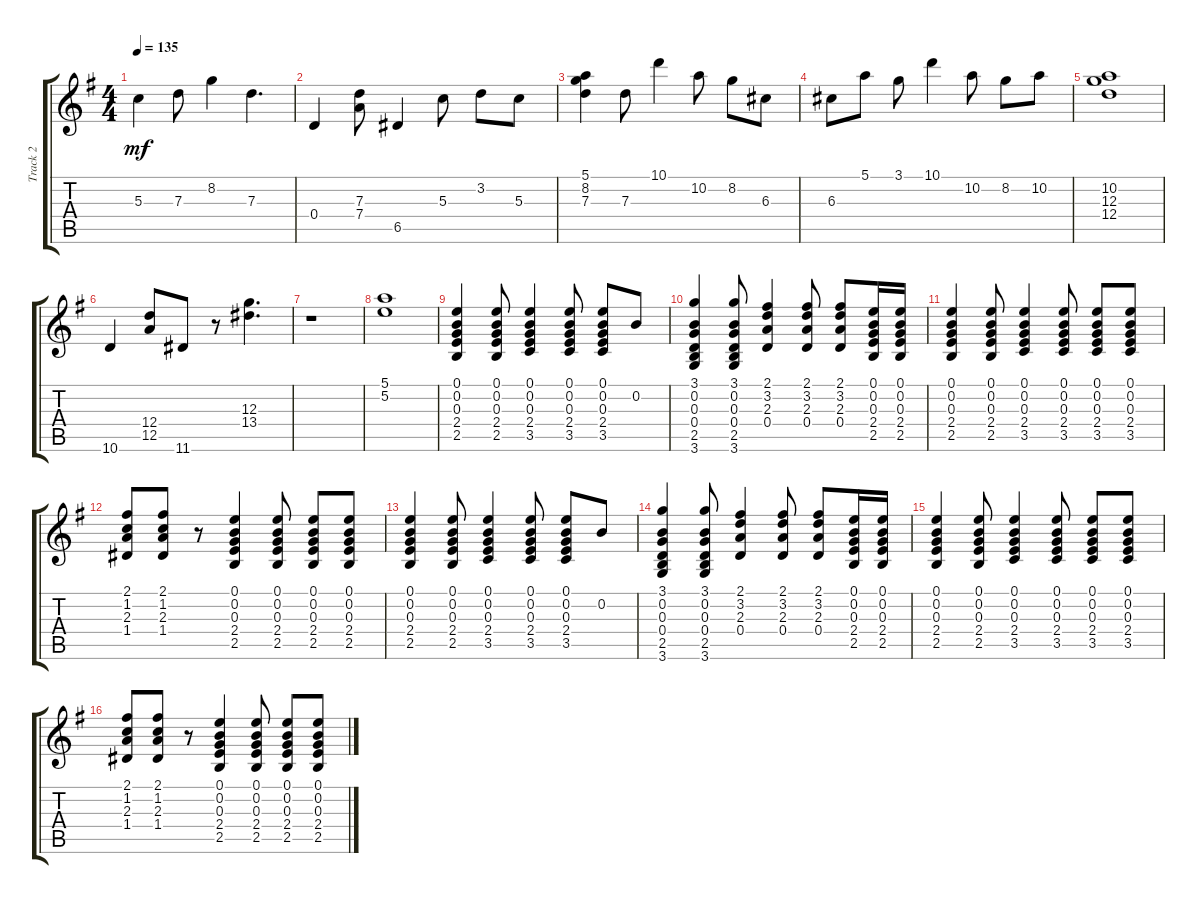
\track ("Track 2" "Track 2") {instrument acousticguitarsteel}
\staff {score tabs}
\tuning (E4 B3 G3 D3 A2 E2) {hide}
\ts (4 4)
\tempo 135
\clef g2
\ks g
5.3.4{dy mf} 7.3.8 8.2.4 7.3.4{d} |
0.4.4 (7.3 7.4).8 6.5.4 5.3.8 3.2.8 5.3.8 |
(5.1 8.2 7.3).4 7.3.8 10.1.4 10.2.8 8.2.8 6.3.8 |
6.3.8 5.1.8 3.1.8 10.1.4 10.2.8 8.2.8 10.2.8 |
(10.2 12.3 12.4).1 |
10.6.4 (12.4 12.5).8 11.6.8 r.8 (12.3 13.4).4{d} |
r.1 |
(5.1 5.2).1 |
(0.1 0.2 0.3 2.4 2.5).4 (0.1 0.2 0.3 2.4 2.5).8 (0.1 0.2 0.3 2.4 3.5).4 (0.1 0.2 0.3 2.4 3.5).8 (0.1 0.2 0.3 2.4 3.5).8 0.2.8 |
(3.1 0.2 0.3 0.4 2.5 3.6).4 (3.1 0.2 0.3 0.4 2.5 3.6).8 (2.1 3.2 2.3 0.4).4 (2.1 3.2 2.3 0.4).8 (2.1 3.2 2.3 0.4).8 (0.1 0.2 0.3 2.4 2.5).16 (0.1 0.2 0.3 2.4 2.5).16 |
(0.1 0.2 0.3 2.4 2.5).4 (0.1 0.2 0.3 2.4 2.5).8 (0.1 0.2 0.3 2.4 3.5).4 (0.1 0.2 0.3 2.4 3.5).8 (0.1 0.2 0.3 2.4 3.5).8 (0.1 0.2 0.3 2.4 3.5).8 |
(2.1 1.2 2.3 1.4).8 (2.1 1.2 2.3 1.4).8 r.8 (0.1 0.2 0.3 2.4 2.5).4 (0.1 0.2 0.3 2.4 2.5).8 (0.1 0.2 0.3 2.4 2.5).8 (0.1 0.2 0.3 2.4 2.5).8 |
(0.1 0.2 0.3 2.4 2.5).4 (0.1 0.2 0.3 2.4 2.5).8 (0.1 0.2 0.3 2.4 3.5).4 (0.1 0.2 0.3 2.4 3.5).8 (0.1 0.2 0.3 2.4 3.5).8 0.2.8 |
(3.1 0.2 0.3 0.4 2.5 3.6).4 (3.1 0.2 0.3 0.4 2.5 3.6).8 (2.1 3.2 2.3 0.4).4 (2.1 3.2 2.3 0.4).8 (2.1 3.2 2.3 0.4).8 (0.1 0.2 0.3 2.4 2.5).16 (0.1 0.2 0.3 2.4 2.5).16 |
(0.1 0.2 0.3 2.4 2.5).4 (0.1 0.2 0.3 2.4 2.5).8 (0.1 0.2 0.3 2.4 3.5).4 (0.1 0.2 0.3 2.4 3.5).8 (0.1 0.2 0.3 2.4 3.5).8 (0.1 0.2 0.3 2.4 3.5).8 |
(2.1 1.2 2.3 1.4).8 (2.1 1.2 2.3 1.4).8 r.8 (0.1 0.2 0.3 2.4 2.5).4 (0.1 0.2 0.3 2.4 2.5).8 (0.1 0.2 0.3 2.4 2.5).8 (0.1 0.2 0.3 2.4 2.5).8
